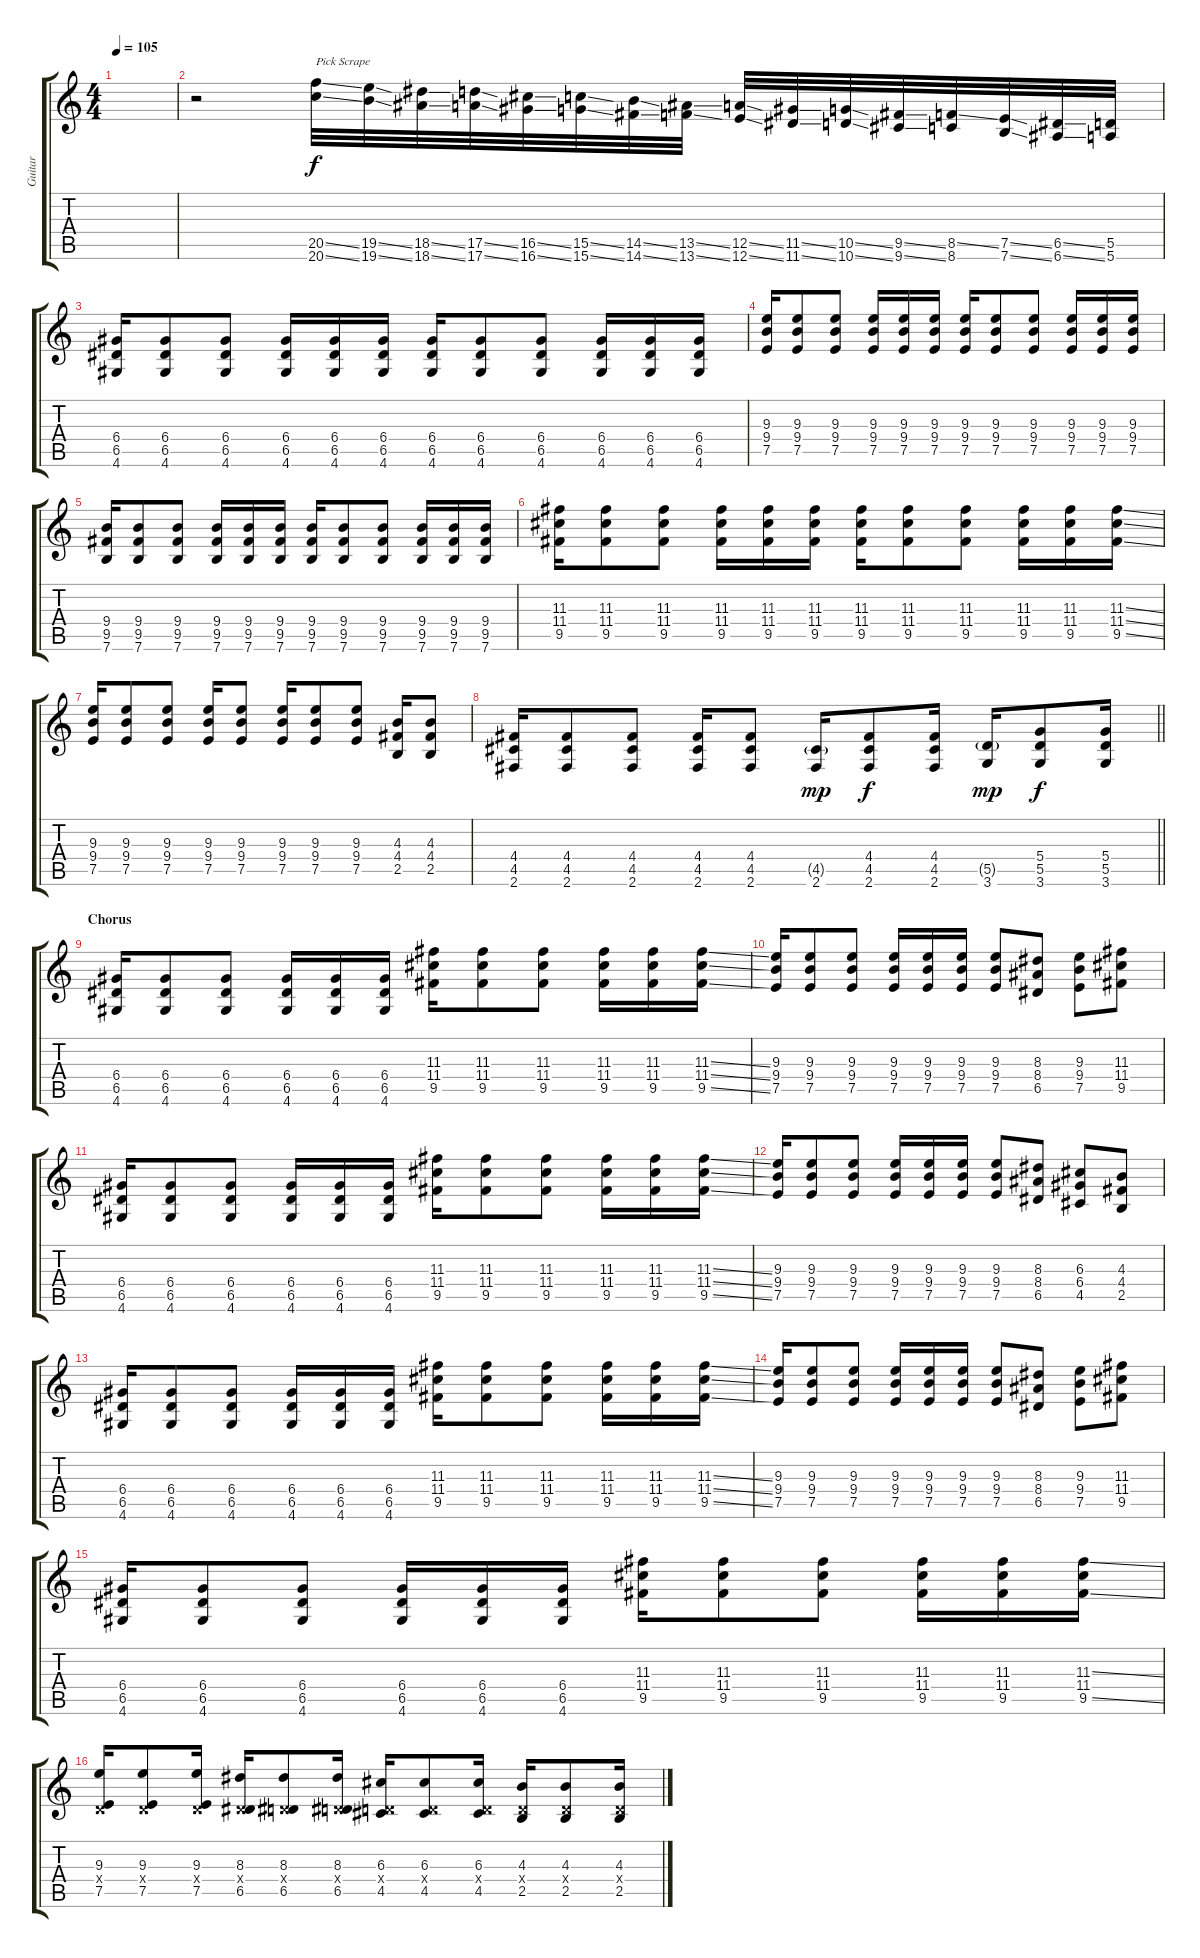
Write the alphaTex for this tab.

\track ("Guitar" "Guitar") {instrument distortionguitar}
\staff {score tabs}
\tuning (E4 B3 G3 D3 A2 E2) {hide}
\ts (4 4)
\tempo 105
\clef g2
\ks c
|
r.2 (20.5{ss} 20.6{ss}).32{txt "Pick Scrape" volume 16 instrument guitarfretnoise} (19.5{ss} 19.6{ss}).32 (18.5{ss} 18.6{ss}).32 (17.5{ss} 17.6{ss}).32 (16.5{ss} 16.6{ss}).32 (15.5{ss} 15.6{ss}).32 (14.5{ss} 14.6{ss}).32 (13.5{ss} 13.6{ss}).32 (12.5{ss} 12.6{ss}).32 (11.5{ss} 11.6{ss}).32 (10.5{ss} 10.6{ss}).32 (9.5{ss} 9.6{ss}).32 (8.5{ss} 8.6).32 (7.5{ss} 7.6{ss}).32 (6.5{ss} 6.6{ss}).32 (5.5 5.6).32 |
(6.4 6.5 4.6).16{volume 16 instrument distortionguitar} (6.4 6.5 4.6).8 (6.4 6.5 4.6).8 (6.4 6.5 4.6).16 (6.4 6.5 4.6).16 (6.4 6.5 4.6).16 (6.4 6.5 4.6).16 (6.4 6.5 4.6).8 (6.4 6.5 4.6).8 (6.4 6.5 4.6).16 (6.4 6.5 4.6).16 (6.4 6.5 4.6).16 |
(9.3 9.4 7.5).16 (9.3 9.4 7.5).8 (9.3 9.4 7.5).8 (9.3 9.4 7.5).16 (9.3 9.4 7.5).16 (9.3 9.4 7.5).16 (9.3 9.4 7.5).16 (9.3 9.4 7.5).8 (9.3 9.4 7.5).8 (9.3 9.4 7.5).16 (9.3 9.4 7.5).16 (9.3 9.4 7.5).16 |
(9.4 9.5 7.6).16 (9.4 9.5 7.6).8 (9.4 9.5 7.6).8 (9.4 9.5 7.6).16 (9.4 9.5 7.6).16 (9.4 9.5 7.6).16 (9.4 9.5 7.6).16 (9.4 9.5 7.6).8 (9.4 9.5 7.6).8 (9.4 9.5 7.6).16 (9.4 9.5 7.6).16 (9.4 9.5 7.6).16 |
(11.3 11.4 9.5).16 (11.3 11.4 9.5).8 (11.3 11.4 9.5).8 (11.3 11.4 9.5).16 (11.3 11.4 9.5).16 (11.3 11.4 9.5).16 (11.3 11.4 9.5).16 (11.3 11.4 9.5).8 (11.3 11.4 9.5).8 (11.3 11.4 9.5).16 (11.3 11.4 9.5).16 (11.3{ss} 11.4{ss} 9.5{ss}).16 |
(9.3 9.4 7.5).16 (9.3 9.4 7.5).8 (9.3 9.4 7.5).8 (9.3 9.4 7.5).16 (9.3 9.4 7.5).8 (9.3 9.4 7.5).16 (9.3 9.4 7.5).8 (9.3 9.4 7.5).8 (4.3 4.4 2.5).16 (4.3 4.4 2.5).8 |
\barLineRight lightlight
(4.4 4.5 2.6).16 (4.4 4.5 2.6).8 (4.4 4.5 2.6).8 (4.4 4.5 2.6).16 (4.4 4.5 2.6).8 (4.5{g} 2.6).16{dy mp} (4.4 4.5 2.6).8{dy f} (4.4 4.5 2.6).16 (5.5{g} 3.6).16{dy mp} (5.4 5.5 3.6).8{dy f} (5.4 5.5 3.6).16 |
\section ("" "Chorus")
(6.4 6.5 4.6).16 (6.4 6.5 4.6).8 (6.4 6.5 4.6).8 (6.4 6.5 4.6).16 (6.4 6.5 4.6).16 (6.4 6.5 4.6).16 (11.3 11.4 9.5).16 (11.3 11.4 9.5).8 (11.3 11.4 9.5).8 (11.3 11.4 9.5).16 (11.3 11.4 9.5).16 (11.3{ss} 11.4{ss} 9.5{ss}).16 |
(9.3 9.4 7.5).16 (9.3 9.4 7.5).8 (9.3 9.4 7.5).8 (9.3 9.4 7.5).16 (9.3 9.4 7.5).16 (9.3 9.4 7.5).16 (9.3 9.4 7.5).8 (8.3 8.4 6.5).8 (9.3 9.4 7.5).8 (11.3 11.4 9.5).8 |
(6.4 6.5 4.6).16 (6.4 6.5 4.6).8 (6.4 6.5 4.6).8 (6.4 6.5 4.6).16 (6.4 6.5 4.6).16 (6.4 6.5 4.6).16 (11.3 11.4 9.5).16 (11.3 11.4 9.5).8 (11.3 11.4 9.5).8 (11.3 11.4 9.5).16 (11.3 11.4 9.5).16 (11.3{ss} 11.4{ss} 9.5{ss}).16 |
(9.3 9.4 7.5).16 (9.3 9.4 7.5).8 (9.3 9.4 7.5).8 (9.3 9.4 7.5).16 (9.3 9.4 7.5).16 (9.3 9.4 7.5).16 (9.3 9.4 7.5).8 (8.3 8.4 6.5).8 (6.3 6.4 4.5).8 (4.3 4.4 2.5).8 |
(6.4 6.5 4.6).16 (6.4 6.5 4.6).8 (6.4 6.5 4.6).8 (6.4 6.5 4.6).16 (6.4 6.5 4.6).16 (6.4 6.5 4.6).16 (11.3 11.4 9.5).16 (11.3 11.4 9.5).8 (11.3 11.4 9.5).8 (11.3 11.4 9.5).16 (11.3 11.4 9.5).16 (11.3{ss} 11.4{ss} 9.5{ss}).16 |
(9.3 9.4 7.5).16 (9.3 9.4 7.5).8 (9.3 9.4 7.5).8 (9.3 9.4 7.5).16 (9.3 9.4 7.5).16 (9.3 9.4 7.5).16 (9.3 9.4 7.5).8 (8.3 8.4 6.5).8 (9.3 9.4 7.5).8 (11.3 11.4 9.5).8 |
(6.4 6.5 4.6).16 (6.4 6.5 4.6).8 (6.4 6.5 4.6).8 (6.4 6.5 4.6).16 (6.4 6.5 4.6).16 (6.4 6.5 4.6).16 (11.3 11.4 9.5).16 (11.3 11.4 9.5).8 (11.3 11.4 9.5).8 (11.3 11.4 9.5).16 (11.3 11.4 9.5).16 (11.3{ss} 11.4 9.5{ss}).16 |
(9.3 0.4{x} 7.5).16 (9.3 0.4{x} 7.5).8 (9.3 0.4{x} 7.5).16 (8.3 0.4{x} 6.5).16 (8.3 0.4{x} 6.5).8 (8.3 0.4{x} 6.5).16 (6.3 0.4{x} 4.5).16 (6.3 0.4{x} 4.5).8 (6.3 0.4{x} 4.5).16 (4.3 0.4{x} 2.5).16 (4.3 0.4{x} 2.5).8 (4.3 0.4{x} 2.5).16
